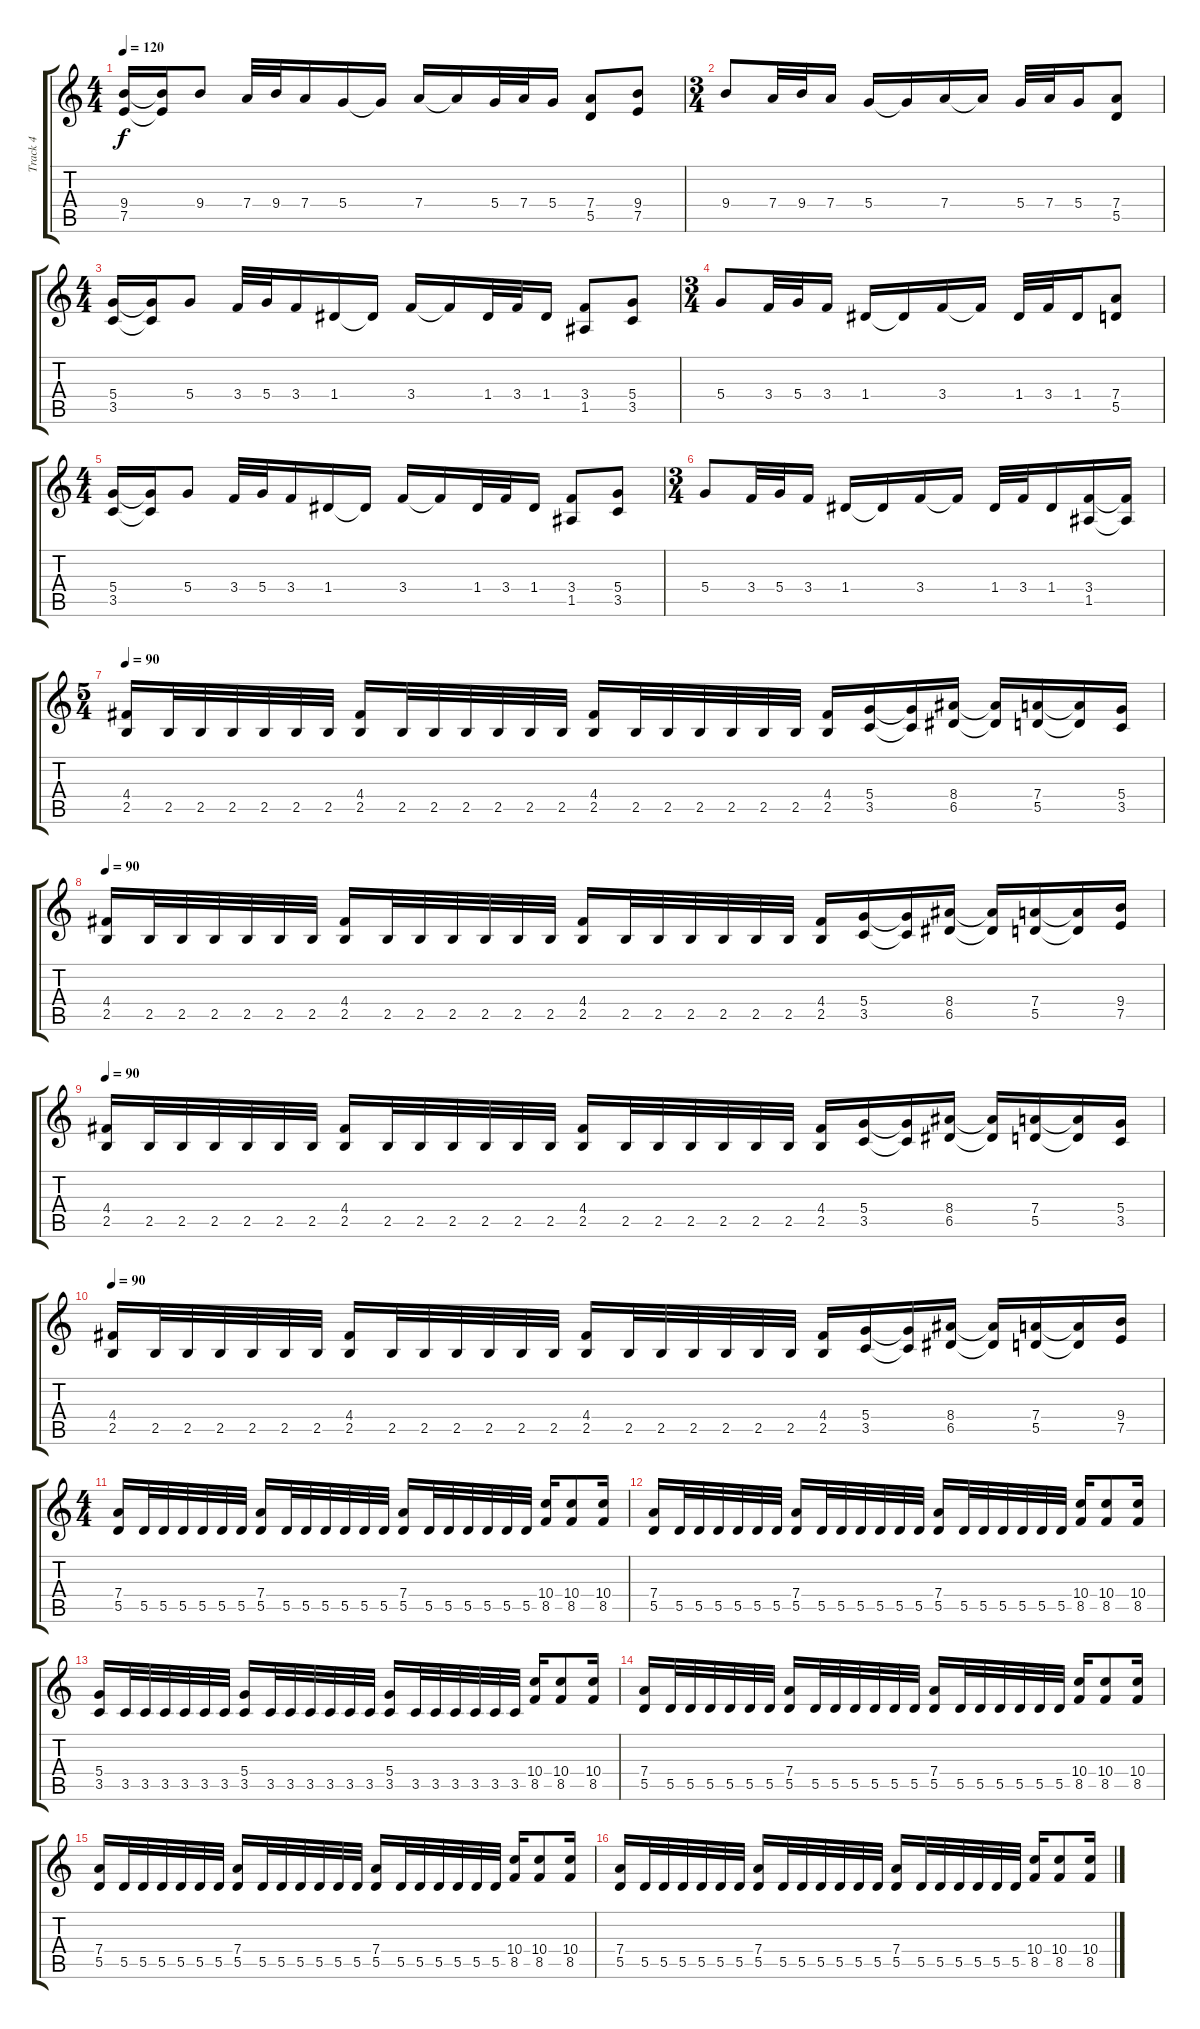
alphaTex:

\track ("Track 4" "Track 4") {instrument overdrivenguitar}
\staff {score tabs}
\tuning (E4 B3 G3 D3 A2 E2) {hide}
\ts (4 4)
\tempo 120
\clef g2
\ks c
(9.4 7.5).16{dy f} (9.4{t} 7.5{t}).16 9.4.8 7.4.32 9.4.32 7.4.16 5.4.16 5.4{t}.16 7.4.16 7.4{t}.16 5.4.32 7.4.32 5.4.16 (7.4 5.5).8 (9.4 7.5).8 |
\ts (3 4)
9.4.8 7.4.32 9.4.32 7.4.16 5.4.16 5.4{t}.16 7.4.16 7.4{t}.16 5.4.32 7.4.32 5.4.16 (7.4 5.5).8 |
\ts (4 4)
(5.4 3.5).16 (5.4{t} 3.5{t}).16 5.4.8 3.4.32 5.4.32 3.4.16 1.4.16 1.4{t}.16 3.4.16 3.4{t}.16 1.4.32 3.4.32 1.4.16 (3.4 1.5).8 (5.4 3.5).8 |
\ts (3 4)
5.4.8 3.4.32 5.4.32 3.4.16 1.4.16 1.4{t}.16 3.4.16 3.4{t}.16 1.4.32 3.4.32 1.4.16 (7.4 5.5).8 |
\ts (4 4)
(5.4 3.5).16 (5.4{t} 3.5{t}).16 5.4.8 3.4.32 5.4.32 3.4.16 1.4.16 1.4{t}.16 3.4.16 3.4{t}.16 1.4.32 3.4.32 1.4.16 (3.4 1.5).8 (5.4 3.5).8 |
\ts (3 4)
5.4.8 3.4.32 5.4.32 3.4.16 1.4.16 1.4{t}.16 3.4.16 3.4{t}.16 1.4.32 3.4.32 1.4.16 (3.4 1.5).16 (3.4{t} 1.5{t}).16 |
\ts (5 4)
\tempo 90
(4.4 2.5).16 2.5.32 2.5.32 2.5.32 2.5.32 2.5.32 2.5.32 (4.4 2.5).16 2.5.32 2.5.32 2.5.32 2.5.32 2.5.32 2.5.32 (4.4 2.5).16 2.5.32 2.5.32 2.5.32 2.5.32 2.5.32 2.5.32 (4.4 2.5).16 (5.4 3.5).16 (5.4{t} 3.5{t}).16 (8.4 6.5).16 (8.4{t} 6.5{t}).16 (7.4 5.5).16 (7.4{t} 5.5{t}).16 (5.4 3.5).16 |
\tempo 90
(4.4 2.5).16 2.5.32 2.5.32 2.5.32 2.5.32 2.5.32 2.5.32 (4.4 2.5).16 2.5.32 2.5.32 2.5.32 2.5.32 2.5.32 2.5.32 (4.4 2.5).16 2.5.32 2.5.32 2.5.32 2.5.32 2.5.32 2.5.32 (4.4 2.5).16 (5.4 3.5).16 (5.4{t} 3.5{t}).16 (8.4 6.5).16 (8.4{t} 6.5{t}).16 (7.4 5.5).16 (7.4{t} 5.5{t}).16 (9.4 7.5).16 |
\tempo 90
(4.4 2.5).16 2.5.32 2.5.32 2.5.32 2.5.32 2.5.32 2.5.32 (4.4 2.5).16 2.5.32 2.5.32 2.5.32 2.5.32 2.5.32 2.5.32 (4.4 2.5).16 2.5.32 2.5.32 2.5.32 2.5.32 2.5.32 2.5.32 (4.4 2.5).16 (5.4 3.5).16 (5.4{t} 3.5{t}).16 (8.4 6.5).16 (8.4{t} 6.5{t}).16 (7.4 5.5).16 (7.4{t} 5.5{t}).16 (5.4 3.5).16 |
\tempo 90
(4.4 2.5).16 2.5.32 2.5.32 2.5.32 2.5.32 2.5.32 2.5.32 (4.4 2.5).16 2.5.32 2.5.32 2.5.32 2.5.32 2.5.32 2.5.32 (4.4 2.5).16 2.5.32 2.5.32 2.5.32 2.5.32 2.5.32 2.5.32 (4.4 2.5).16 (5.4 3.5).16 (5.4{t} 3.5{t}).16 (8.4 6.5).16 (8.4{t} 6.5{t}).16 (7.4 5.5).16 (7.4{t} 5.5{t}).16 (9.4 7.5).16 |
\ts (4 4)
(7.4 5.5).16 5.5.32 5.5.32 5.5.32 5.5.32 5.5.32 5.5.32 (7.4 5.5).16 5.5.32 5.5.32 5.5.32 5.5.32 5.5.32 5.5.32 (7.4 5.5).16 5.5.32 5.5.32 5.5.32 5.5.32 5.5.32 5.5.32 (10.4 8.5).16 (10.4 8.5).8 (10.4 8.5).16 |
(7.4 5.5).16 5.5.32 5.5.32 5.5.32 5.5.32 5.5.32 5.5.32 (7.4 5.5).16 5.5.32 5.5.32 5.5.32 5.5.32 5.5.32 5.5.32 (7.4 5.5).16 5.5.32 5.5.32 5.5.32 5.5.32 5.5.32 5.5.32 (10.4 8.5).16 (10.4 8.5).8 (10.4 8.5).16 |
(5.4 3.5).16 3.5.32 3.5.32 3.5.32 3.5.32 3.5.32 3.5.32 (5.4 3.5).16 3.5.32 3.5.32 3.5.32 3.5.32 3.5.32 3.5.32 (5.4 3.5).16 3.5.32 3.5.32 3.5.32 3.5.32 3.5.32 3.5.32 (10.4 8.5).16 (10.4 8.5).8 (10.4 8.5).16 |
(7.4 5.5).16 5.5.32 5.5.32 5.5.32 5.5.32 5.5.32 5.5.32 (7.4 5.5).16 5.5.32 5.5.32 5.5.32 5.5.32 5.5.32 5.5.32 (7.4 5.5).16 5.5.32 5.5.32 5.5.32 5.5.32 5.5.32 5.5.32 (10.4 8.5).16 (10.4 8.5).8 (10.4 8.5).16 |
(7.4 5.5).16 5.5.32 5.5.32 5.5.32 5.5.32 5.5.32 5.5.32 (7.4 5.5).16 5.5.32 5.5.32 5.5.32 5.5.32 5.5.32 5.5.32 (7.4 5.5).16 5.5.32 5.5.32 5.5.32 5.5.32 5.5.32 5.5.32 (10.4 8.5).16 (10.4 8.5).8 (10.4 8.5).16 |
(7.4 5.5).16 5.5.32 5.5.32 5.5.32 5.5.32 5.5.32 5.5.32 (7.4 5.5).16 5.5.32 5.5.32 5.5.32 5.5.32 5.5.32 5.5.32 (7.4 5.5).16 5.5.32 5.5.32 5.5.32 5.5.32 5.5.32 5.5.32 (10.4 8.5).16 (10.4 8.5).8 (10.4 8.5).16
